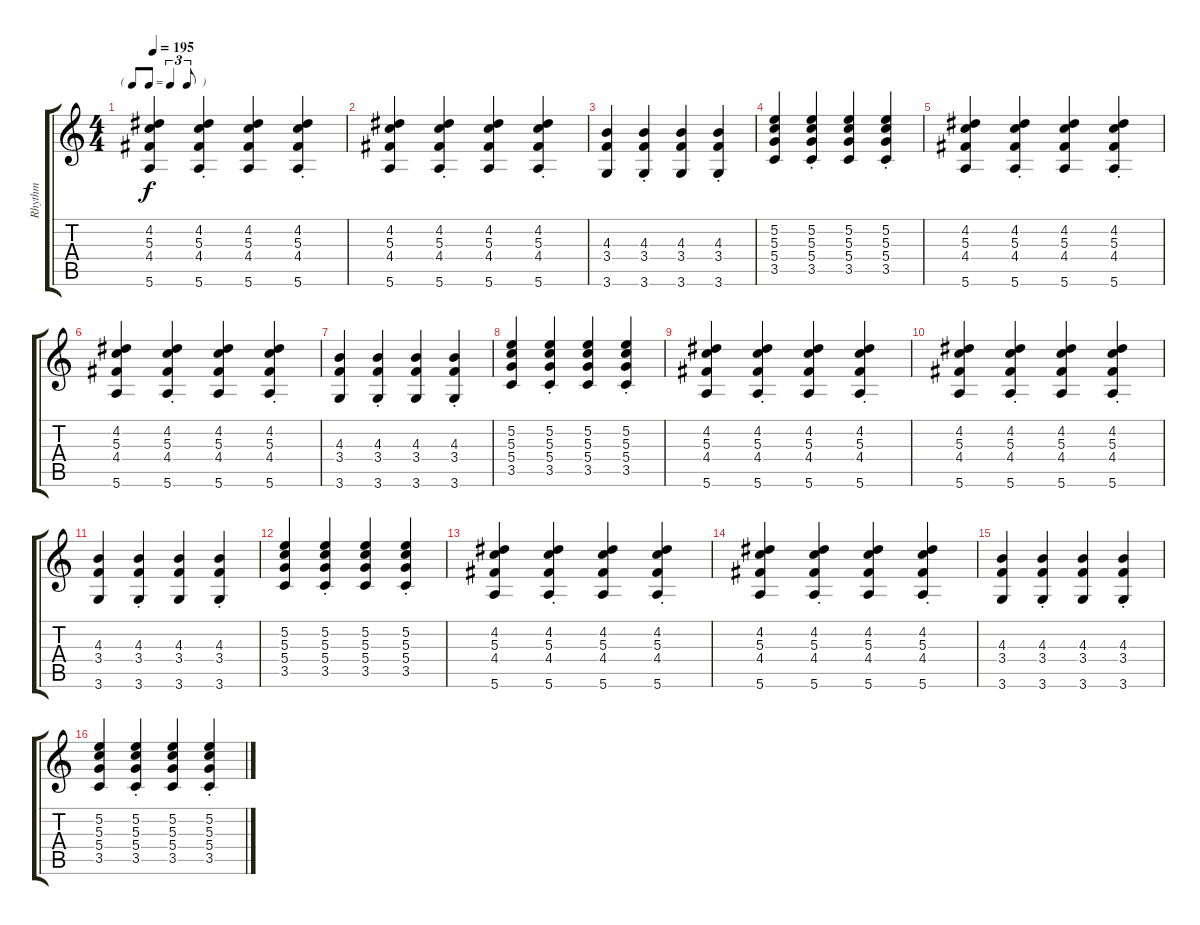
\track ("Rhythm" "Rhythm") {instrument acousticguitarsteel}
\staff {score tabs}
\tuning (E4 B3 G3 D3 A2 E2) {hide}
\ts (4 4)
\tf triplet8th
\tempo 195
\clef g2
\ks c
(4.2 5.3 4.4 5.6).4{dy f instrument acousticguitarsteel} (4.2{st} 5.3{st} 4.4{st} 5.6{st}).4 (4.2 5.3 4.4 5.6).4 (4.2{st} 5.3{st} 4.4{st} 5.6{st}).4 |
(4.2 5.3 4.4 5.6).4 (4.2{st} 5.3{st} 4.4{st} 5.6{st}).4 (4.2 5.3 4.4 5.6).4 (4.2{st} 5.3{st} 4.4{st} 5.6{st}).4 |
(4.3 3.4 3.6).4 (4.3{st} 3.4{st} 3.6{st}).4 (4.3 3.4 3.6).4 (4.3{st} 3.4{st} 3.6{st}).4 |
(5.2 5.3 5.4 3.5).4 (5.2{st} 5.3{st} 5.4{st} 3.5{st}).4 (5.2 5.3 5.4 3.5).4 (5.2{st} 5.3{st} 5.4{st} 3.5{st}).4 |
(4.2 5.3 4.4 5.6).4 (4.2{st} 5.3{st} 4.4{st} 5.6{st}).4 (4.2 5.3 4.4 5.6).4 (4.2{st} 5.3{st} 4.4{st} 5.6{st}).4 |
(4.2 5.3 4.4 5.6).4 (4.2{st} 5.3{st} 4.4{st} 5.6{st}).4 (4.2 5.3 4.4 5.6).4 (4.2{st} 5.3{st} 4.4{st} 5.6{st}).4 |
(4.3 3.4 3.6).4 (4.3{st} 3.4{st} 3.6{st}).4 (4.3 3.4 3.6).4 (4.3{st} 3.4{st} 3.6{st}).4 |
(5.2 5.3 5.4 3.5).4 (5.2{st} 5.3{st} 5.4{st} 3.5{st}).4 (5.2 5.3 5.4 3.5).4 (5.2{st} 5.3{st} 5.4{st} 3.5{st}).4 |
(4.2 5.3 4.4 5.6).4 (4.2{st} 5.3{st} 4.4{st} 5.6{st}).4 (4.2 5.3 4.4 5.6).4 (4.2{st} 5.3{st} 4.4{st} 5.6{st}).4 |
(4.2 5.3 4.4 5.6).4 (4.2{st} 5.3{st} 4.4{st} 5.6{st}).4 (4.2 5.3 4.4 5.6).4 (4.2{st} 5.3{st} 4.4{st} 5.6{st}).4 |
(4.3 3.4 3.6).4 (4.3{st} 3.4{st} 3.6{st}).4 (4.3 3.4 3.6).4 (4.3{st} 3.4{st} 3.6{st}).4 |
(5.2 5.3 5.4 3.5).4 (5.2{st} 5.3{st} 5.4{st} 3.5{st}).4 (5.2 5.3 5.4 3.5).4 (5.2{st} 5.3{st} 5.4{st} 3.5{st}).4 |
(4.2 5.3 4.4 5.6).4 (4.2{st} 5.3{st} 4.4{st} 5.6{st}).4 (4.2 5.3 4.4 5.6).4 (4.2{st} 5.3{st} 4.4{st} 5.6{st}).4 |
(4.2 5.3 4.4 5.6).4 (4.2{st} 5.3{st} 4.4{st} 5.6{st}).4 (4.2 5.3 4.4 5.6).4 (4.2{st} 5.3{st} 4.4{st} 5.6{st}).4 |
(4.3 3.4 3.6).4 (4.3{st} 3.4{st} 3.6{st}).4 (4.3 3.4 3.6).4 (4.3{st} 3.4{st} 3.6{st}).4 |
(5.2 5.3 5.4 3.5).4 (5.2{st} 5.3{st} 5.4{st} 3.5{st}).4 (5.2 5.3 5.4 3.5).4 (5.2{st} 5.3{st} 5.4{st} 3.5{st}).4
